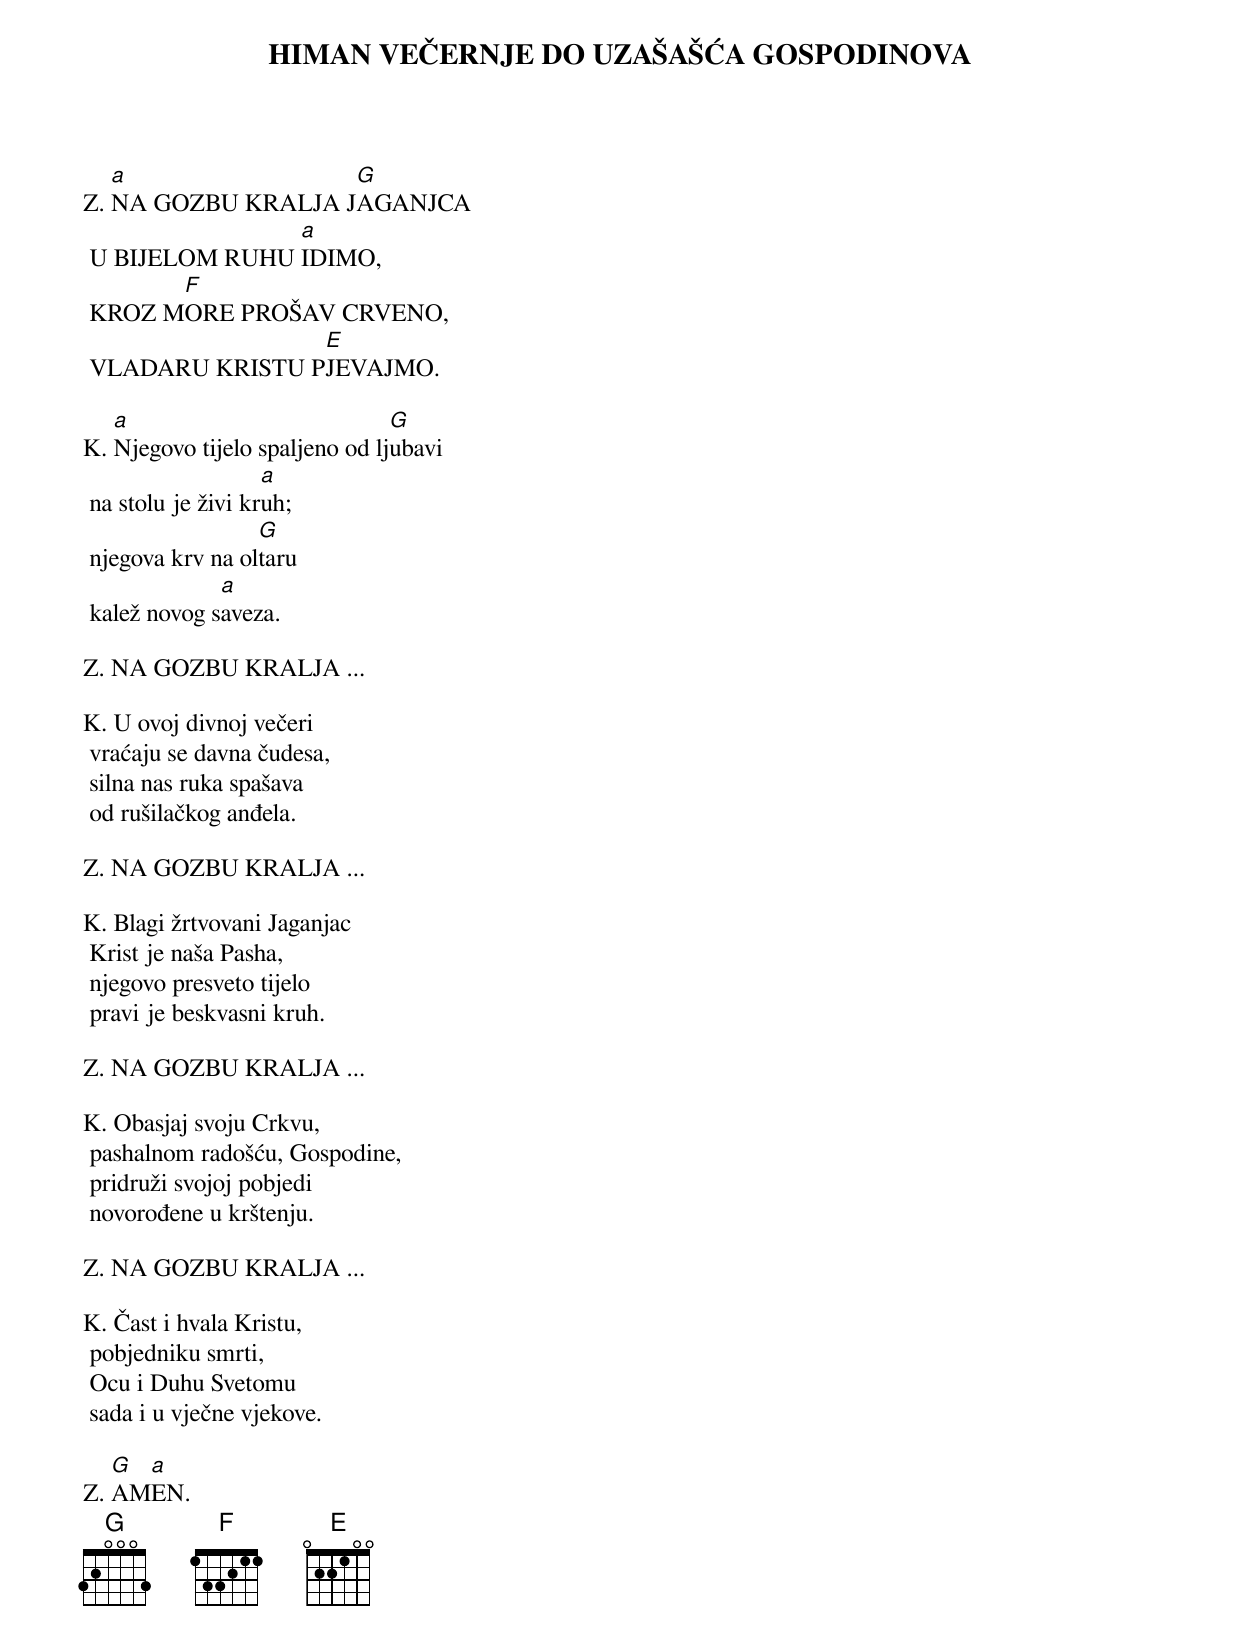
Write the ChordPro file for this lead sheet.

{title: HIMAN VEČERNJE DO UZAŠAŠĆA GOSPODINOVA}

Z.	[a]NA GOZBU KRALJA J[G]AGANJCA
	U BIJELOM RUHU [a]IDIMO,
	KROZ M[F]ORE PROŠAV CRVENO,
	VLADARU KRISTU P[E]JEVAJMO.

K.	[a]Njegovo tijelo spaljeno od lj[G]ubavi
	na stolu je živi kr[a]uh;
	njegova krv na ol[G]taru
	kalež novog s[a]aveza.

Z.	NA GOZBU KRALJA ...

K.	U ovoj divnoj večeri
	vraćaju se davna čudesa,
	silna nas ruka spašava
	od rušilačkog anđela.

Z.	NA GOZBU KRALJA ...

K.	Blagi žrtvovani Jaganjac
	Krist je naša Pasha,
	njegovo presveto tijelo
	pravi je beskvasni kruh.

Z.	NA GOZBU KRALJA ...

K.	Obasjaj svoju Crkvu,
	pashalnom radošću, Gospodine,
	pridruži svojoj pobjedi
	novorođene u krštenju.

Z.	NA GOZBU KRALJA ...

K.	Čast i hvala Kristu,
	pobjedniku smrti,
	Ocu i Duhu Svetomu
	sada i u vječne vjekove.

Z.	[G]AM[a]EN.
